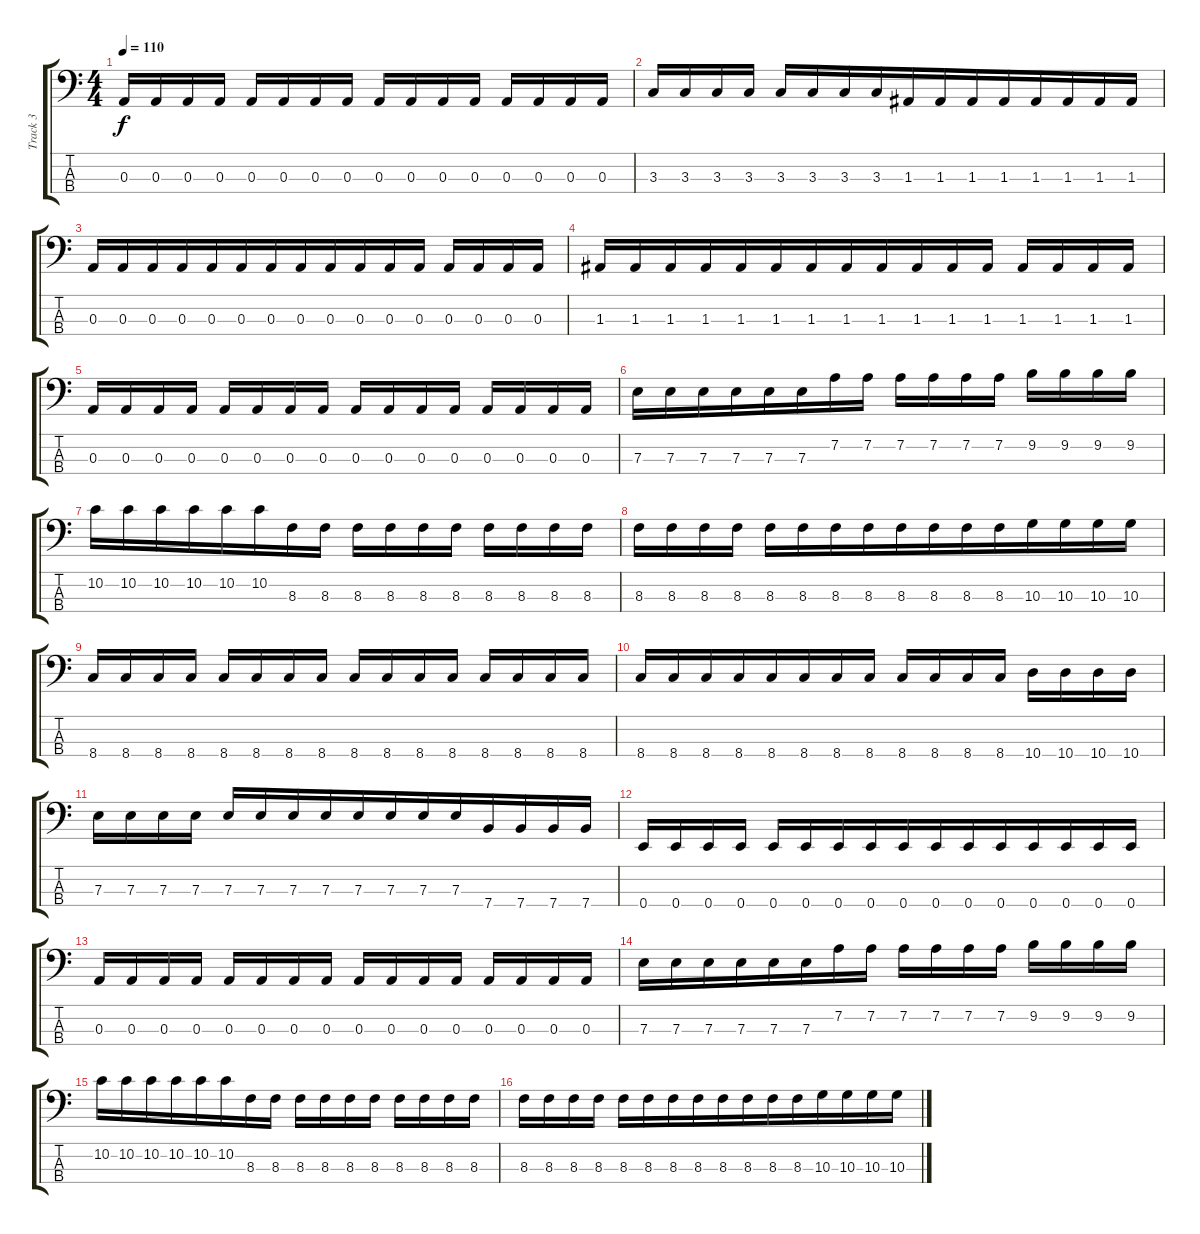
\track ("Track 3" "Track 3") {instrument electricbassfinger}
\staff {score tabs}
\tuning (G2 D2 A1 E1) {hide}
\ts (4 4)
\tempo 110
\clef f4
\ks c
0.3.16{dy f} 0.3.16{beam merge} 0.3.16 0.3.16 0.3.16 0.3.16 0.3.16 0.3.16 0.3.16{beam merge} 0.3.16 0.3.16{beam merge} 0.3.16 0.3.16 0.3.16{beam merge} 0.3.16{beam merge} 0.3.16 |
3.3.16 3.3.16{beam merge} 3.3.16 3.3.16 3.3.16 3.3.16{beam merge} 3.3.16{beam merge} 3.3.16{beam merge} 1.3.16 1.3.16{beam merge} 1.3.16{beam merge} 1.3.16{beam merge} 1.3.16 1.3.16 1.3.16 1.3.16 |
0.3.16{beam merge} 0.3.16 0.3.16{beam merge} 0.3.16{beam merge} 0.3.16 0.3.16{beam merge} 0.3.16{beam merge} 0.3.16{beam merge} 0.3.16 0.3.16 0.3.16{beam merge} 0.3.16 0.3.16 0.3.16{beam merge} 0.3.16{beam merge} 0.3.16 |
1.3.16 1.3.16{beam merge} 1.3.16 1.3.16{beam merge} 1.3.16{beam merge} 1.3.16 1.3.16 1.3.16{beam merge} 1.3.16 1.3.16 1.3.16 1.3.16 1.3.16{beam merge} 1.3.16{beam merge} 1.3.16 1.3.16 |
0.3.16{beam merge} 0.3.16 0.3.16{beam merge} 0.3.16 0.3.16{beam merge} 0.3.16 0.3.16 0.3.16 0.3.16 0.3.16{beam merge} 0.3.16 0.3.16 0.3.16 0.3.16 0.3.16 0.3.16 |
7.3.16 7.3.16{beam merge} 7.3.16 7.3.16{beam merge} 7.3.16{beam merge} 7.3.16 7.2.16 7.2.16 7.2.16{beam merge} 7.2.16 7.2.16 7.2.16 9.2.16{beam merge} 9.2.16 9.2.16{beam merge} 9.2.16 |
10.2.16 10.2.16 10.2.16 10.2.16{beam merge} 10.2.16 10.2.16 8.3.16{beam merge} 8.3.16 8.3.16{beam merge} 8.3.16 8.3.16 8.3.16 8.3.16{beam merge} 8.3.16{beam merge} 8.3.16 8.3.16 |
8.3.16 8.3.16 8.3.16 8.3.16 8.3.16{beam merge} 8.3.16{beam merge} 8.3.16{beam merge} 8.3.16{beam merge} 8.3.16 8.3.16 8.3.16{beam merge} 8.3.16{beam merge} 10.3.16 10.3.16 10.3.16 10.3.16 |
8.4.16{beam merge} 8.4.16{beam merge} 8.4.16 8.4.16 8.4.16 8.4.16 8.4.16 8.4.16 8.4.16{beam merge} 8.4.16{beam merge} 8.4.16 8.4.16 8.4.16{beam merge} 8.4.16 8.4.16{beam merge} 8.4.16 |
8.4.16{beam merge} 8.4.16{beam merge} 8.4.16 8.4.16{beam merge} 8.4.16 8.4.16 8.4.16 8.4.16 8.4.16{beam merge} 8.4.16{beam merge} 8.4.16 8.4.16 10.4.16 10.4.16 10.4.16 10.4.16 |
7.3.16 7.3.16 7.3.16 7.3.16 7.3.16{beam merge} 7.3.16{beam merge} 7.3.16 7.3.16{beam merge} 7.3.16 7.3.16 7.3.16{beam merge} 7.3.16{beam merge} 7.4.16 7.4.16{beam merge} 7.4.16{beam merge} 7.4.16 |
0.4.16 0.4.16 0.4.16 0.4.16 0.4.16 0.4.16 0.4.16 0.4.16{beam merge} 0.4.16{beam merge} 0.4.16 0.4.16 0.4.16{beam merge} 0.4.16 0.4.16 0.4.16{beam merge} 0.4.16 |
0.3.16{beam merge} 0.3.16 0.3.16{beam merge} 0.3.16 0.3.16{beam merge} 0.3.16 0.3.16 0.3.16 0.3.16 0.3.16{beam merge} 0.3.16 0.3.16 0.3.16 0.3.16 0.3.16 0.3.16 |
7.3.16 7.3.16{beam merge} 7.3.16 7.3.16{beam merge} 7.3.16{beam merge} 7.3.16 7.2.16 7.2.16 7.2.16{beam merge} 7.2.16 7.2.16 7.2.16 9.2.16{beam merge} 9.2.16 9.2.16{beam merge} 9.2.16 |
10.2.16 10.2.16 10.2.16 10.2.16{beam merge} 10.2.16 10.2.16 8.3.16{beam merge} 8.3.16 8.3.16{beam merge} 8.3.16 8.3.16 8.3.16 8.3.16{beam merge} 8.3.16{beam merge} 8.3.16 8.3.16 |
8.3.16 8.3.16 8.3.16 8.3.16 8.3.16{beam merge} 8.3.16{beam merge} 8.3.16{beam merge} 8.3.16{beam merge} 8.3.16 8.3.16 8.3.16{beam merge} 8.3.16{beam merge} 10.3.16 10.3.16 10.3.16 10.3.16
